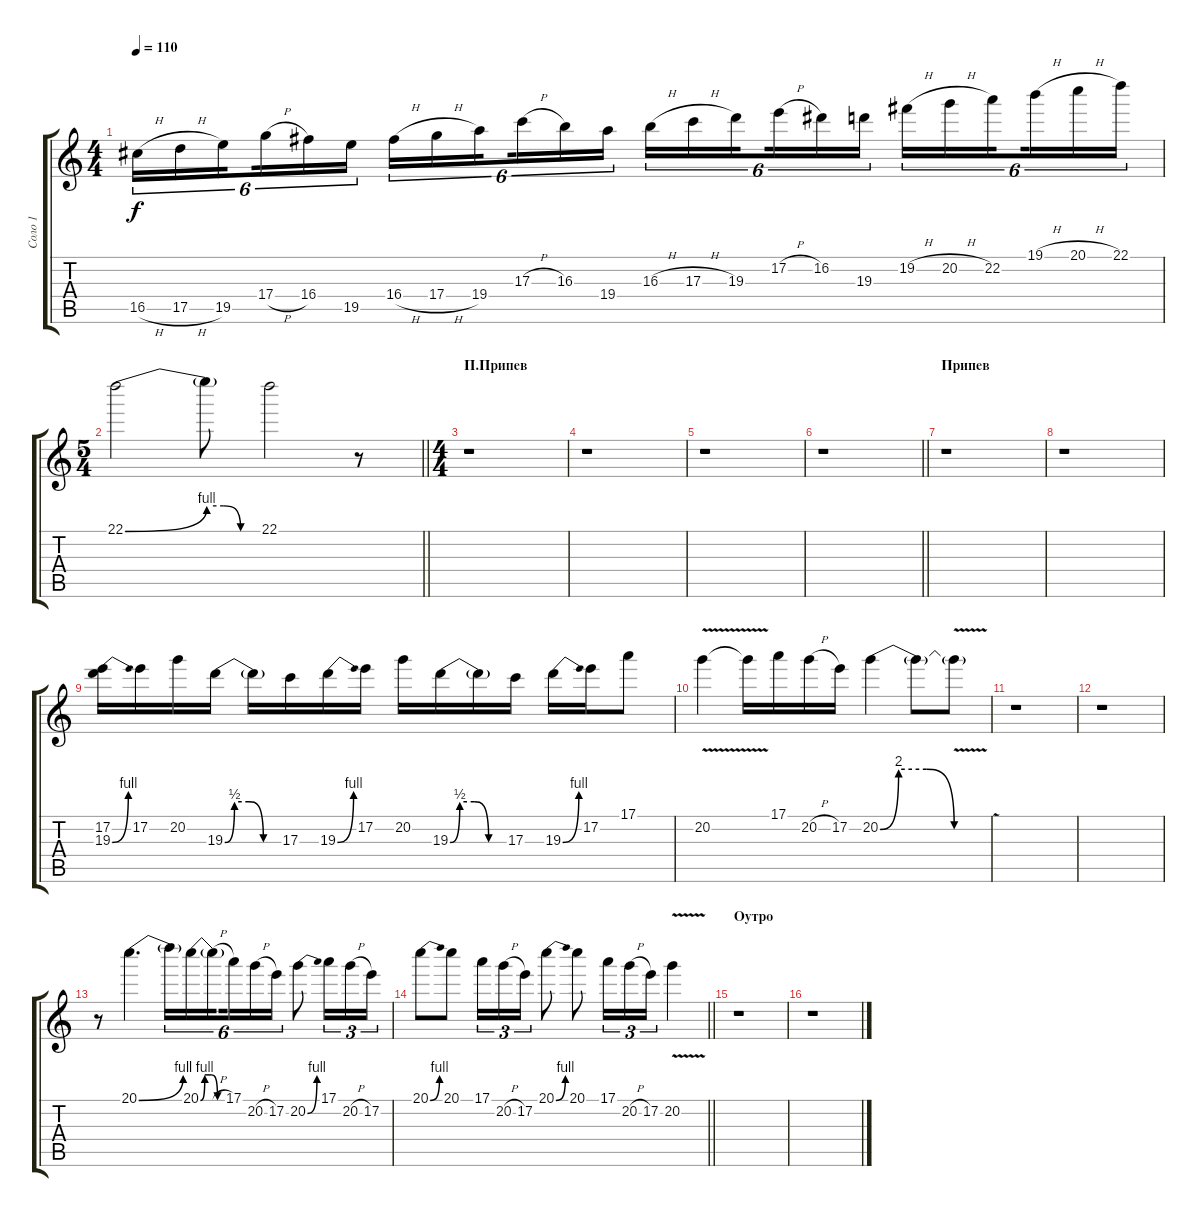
\track ("Соло 1" "Соло 1") {instrument distortionguitar}
\staff {score tabs}
\tuning (E4 B3 G3 D3 A2 E2) {hide}
\ts (4 4)
\tempo 110
\clef g2
\ks c
16.5{h}.16{tu (6 4) dy f} 17.5{h}.16{tu (6 4)} 19.5.16{tu (6 4) beam splitsecondary} 17.4{h}.16{tu (6 4)} 16.4.16{tu (6 4)} 19.5.16{tu (6 4)} 16.4{h}.16{tu (6 4)} 17.4{h}.16{tu (6 4)} 19.4.16{tu (6 4) beam splitsecondary} 17.3{h}.16{tu (6 4)} 16.3.16{tu (6 4)} 19.4.16{tu (6 4)} 16.3{h}.16{tu (6 4)} 17.3{h}.16{tu (6 4)} 19.3.16{tu (6 4) beam splitsecondary} 17.2{h}.16{tu (6 4)} 16.2.16{tu (6 4)} 19.3.16{tu (6 4)} 19.2{h}.16{tu (6 4)} 20.2{h}.16{tu (6 4)} 22.2.16{tu (6 4) beam splitsecondary} 19.1{h}.16{tu (6 4)} 20.1{h}.16{tu (6 4)} 22.1.16{tu (6 4)} |
\ts (5 4)
\barLineRight lightlight
22.1{be (bend 0 0 60 4)}.2 22.1{be (custom 0 4 20 4 40 0 60 0) t}.8 22.1.2 r.8 |
\ts (4 4)
\section ("" "П.Припев")
r.1 |
r.1 |
r.1 |
\barLineRight lightlight
r.1 |
\section ("" "Припев")
r.1 |
r.1 |
(17.2 19.3{be (bend 0 0 60 4)}).16 17.2.16 20.2.16 19.3{be (custom 0 0 10 2 25 2 40 0 60 0)}.16 19.3{t}.16 17.3.16 19.3{be (bend 0 0 60 4)}.16 17.2.16 20.2.16 19.3{be (custom 0 0 10 2 25 2 40 0 60 0)}.16 19.3{t}.16 17.3.16 19.3{be (bend 0 0 60 4)}.16 17.2.16 17.1.8 |
20.2{v}.4 20.2{t}.16 17.1.16 20.2{h}.16 17.2.16 20.2{be (custom 0 0 10 8 25 8 40 0 60 0)}.4 20.2{t}.8 20.2{v t}.8 |
r.1 |
r.1 |
r.8 20.1{be (bend 0 0 60 4)}.4{d} 20.1{t}.16{tu (6 4)} 20.1{be (custom 0 0 10 4 25 4 40 0 60 0)}.16{tu (6 4)} 20.1{h t}.16{tu (6 4) beam splitsecondary} 17.1.16{tu (6 4)} 20.2{h}.16{tu (6 4)} 17.2.16{tu (6 4)} 20.2{be (bend 0 0 60 4)}.8 17.1.16{tu (3 2)} 20.2{h}.16{tu (3 2)} 17.2.16{tu (3 2)} |
\barLineRight lightlight
20.1{be (bend 0 0 60 4)}.8 20.1.8 17.1.16{tu (3 2)} 20.2{h}.16{tu (3 2)} 17.2.16{tu (3 2)} 20.1{be (bend 0 0 60 4)}.8 20.1.8 17.1.16{tu (3 2)} 20.2{h}.16{tu (3 2)} 17.2.16{tu (3 2)} 20.2{v}.4 |
\section ("" "Оутро")
r.1 |
r.1
